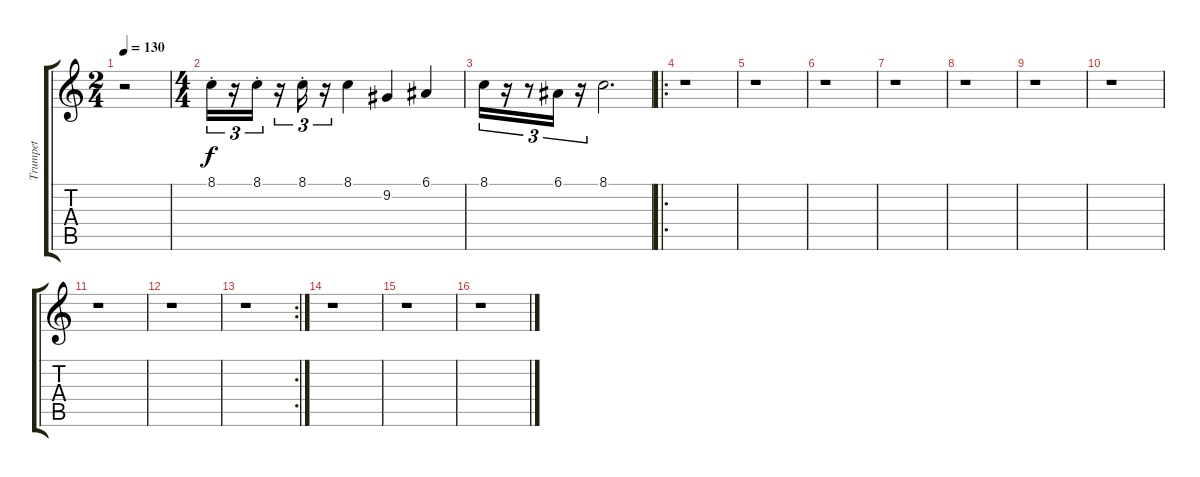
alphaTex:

\track ("Trumpet" "Trumpet") {instrument trumpet}
\staff {score tabs}
\tuning (E4 B3 G3 D3 A2 E2) {hide}
\ts (2 4)
\tempo 130
\clef g2
\ks aminor
r.2{dy f instrument trumpet} |
\ts (4 4)
8.1{st}.16{tu (3 2)} r.16{tu (3 2)} 8.1{st}.16{tu (3 2)} r.16{tu (3 2)} 8.1{st}.16{tu (3 2)} r.16{tu (3 2)} 8.1.4 9.2.4 6.1.4 |
8.1.16{tu (3 2)} r.16{tu (3 2)} r.8{tu (3 2)} 6.1.16{tu (3 2)} r.16{tu (3 2)} 8.1.2{d} |
\ro
\ks c
r.1 |
r.1 |
r.1 |
r.1 |
r.1 |
r.1 |
\ks aminor
r.1 |
r.1 |
r.1 |
\rc 2
r.1 |
\ks c
r.1 |
r.1 |
r.1
